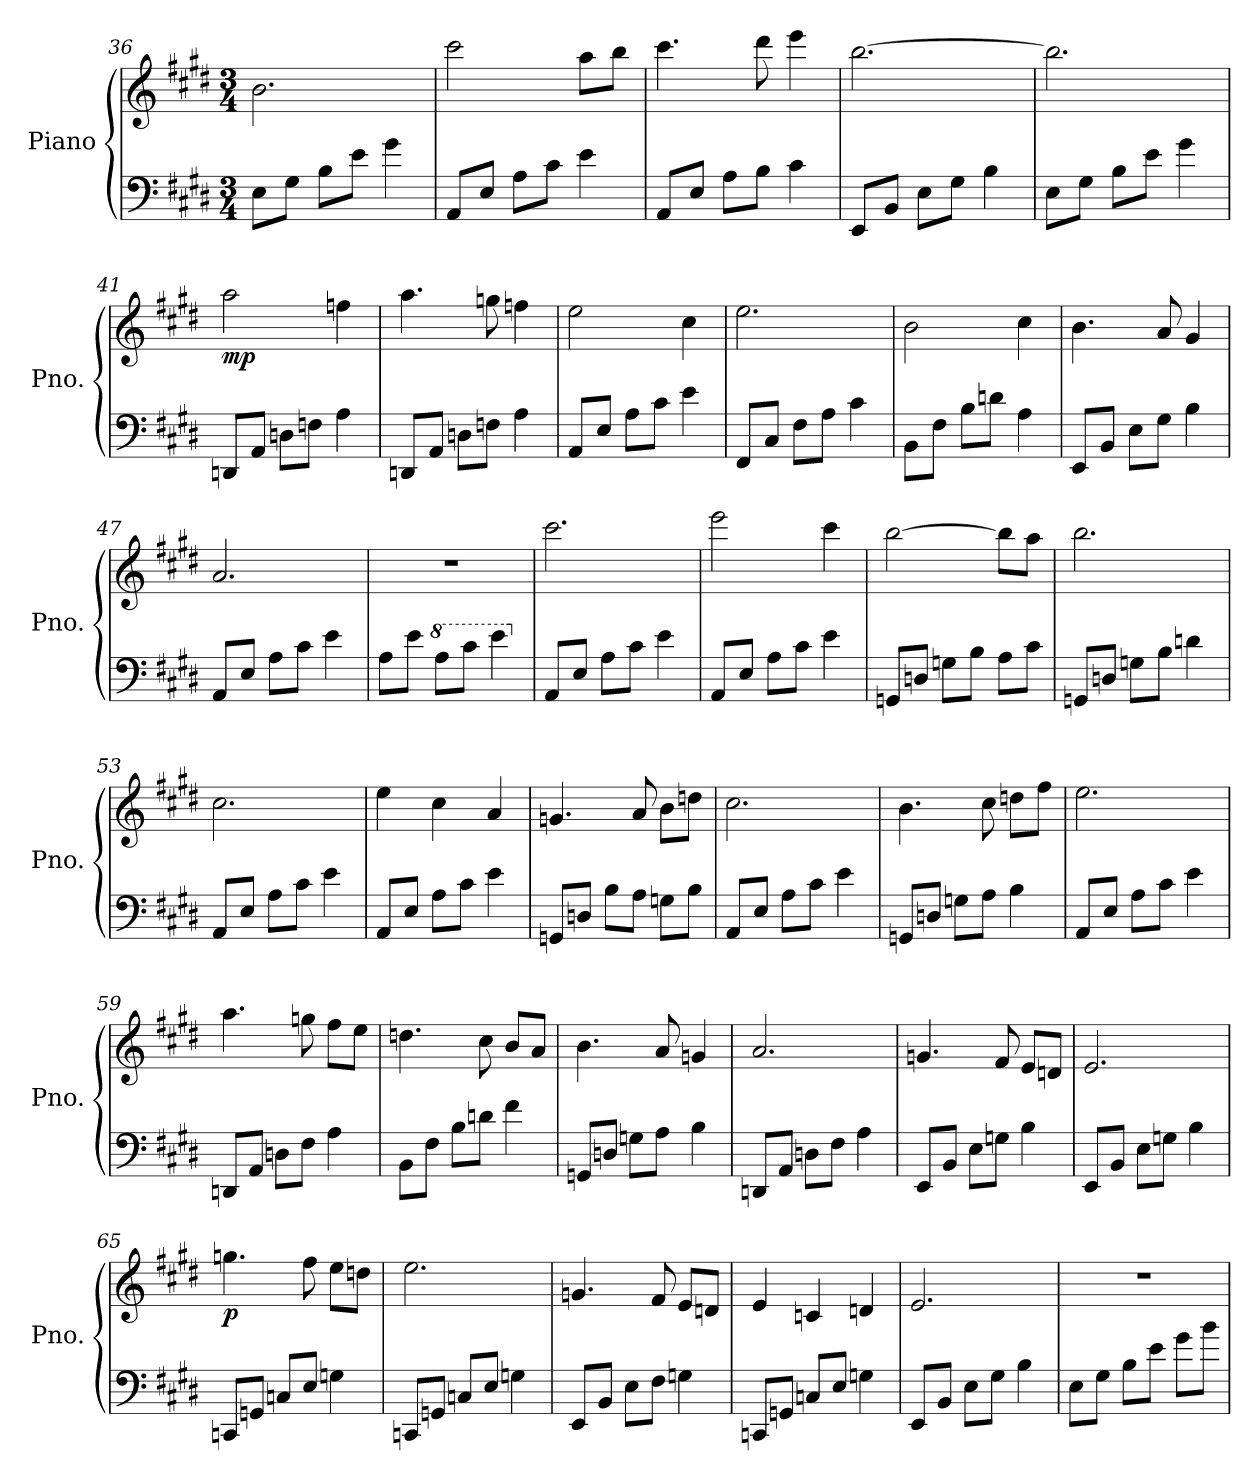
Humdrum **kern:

**kern	**kern	**dynam
*part1	*part1	*part1
*staff2	*staff1	*staff1/2
*I"Piano	*	*
*I'Pno.	*	*
!!LO:LB:g=z
*clefF4	*clefG2	*
*k[f#c#g#d#]	*k[f#c#g#d#]	*
*M3/4	*M3/4	*
=36	=36	=36
8E\L	2.b\	.
8G#\J	.	.
8B\L	.	.
8e\J	.	.
4g#\	.	.
=37	=37	=37
8AA/L	2ccc#\	.
8E/J	.	.
8A\L	.	.
8c#\J	.	.
4e\	8aa\L	.
.	8bb\J	.
=38	=38	=38
8AA/L	4.ccc#\	.
8E/J	.	.
8A\L	.	.
8B\J	8ddd#\	.
4c#\	4eee\	.
=39	=39	=39
8EE/L	[2.bb\	.
8BB/J	.	.
8E\L	.	.
8G#\J	.	.
4B\	.	.
=40	=40	=40
8E\L	2.bb\]	.
8G#\J	.	.
8B\L	.	.
8e\J	.	.
4g#\	.	.
=41	=41	=41
!	!	!LO:DY:b
8DDn/L	2aa\	mp
8AA/J	.	.
8Dn\L	.	.
8Fn\J	.	.
4A\	4ffn\	.
!!LO:LB:g=z
=42	=42	=42
8DDn/L	4.aa\	.
8AA/J	.	.
8Dn\L	.	.
8Fn\J	8ggn\	.
4A\	4ffn\	.
=43	=43	=43
8AA/L	2ee\	.
8E/J	.	.
8A\L	.	.
8c#\J	.	.
4e\	4cc#\	.
=44	=44	=44
8FF#/L	2.ee\	.
8C#/J	.	.
8F#\L	.	.
8A\J	.	.
4c#\	.	.
=45	=45	=45
8BB\L	2b\	.
8F#\J	.	.
8B\L	.	.
8dn\J	.	.
4A\	4cc#\	.
=46	=46	=46
8EE/L	4.b\	.
8BB/J	.	.
8E\L	.	.
8G#\J	8a/	.
4B\	4g#/	.
=47	=47	=47
8AA/L	2.a/	.
8E/J	.	.
8A\L	.	.
8c#\J	.	.
4e\	.	.
!!LO:LB:g=z
=48	=48	=48
8A\L	2.r	.
8e\J	.	.
*8va	*	*
8a\L	.	.
8cc#\J	.	.
4ee\	.	.
=49	=49	=49
*X8va	*	*
8AA/L	2.ccc#\	.
8E/J	.	.
8A\L	.	.
8c#\J	.	.
4e\	.	.
=50	=50	=50
8AA/L	2eee\	.
8E/J	.	.
8A\L	.	.
8c#\J	.	.
4e\	4ccc#\	.
=51	=51	=51
8GGn/L	[2bb\	.
8Dn/J	.	.
8Gn\L	.	.
8B\J	.	.
8A\L	8bb\L]	.
8c#\J	8aa\J	.
=52	=52	=52
8GGn/L	2.bb\	.
8Dn/J	.	.
8Gn\L	.	.
8B\J	.	.
4dn\	.	.
!!LO:PB:g=z
=53	=53	=53
8AA/L	2.cc#\	.
8E/J	.	.
8A\L	.	.
8c#\J	.	.
4e\	.	.
=54	=54	=54
8AA/L	4ee\	.
8E/J	.	.
8A\L	4cc#\	.
8c#\J	.	.
4e\	4a/	.
=55	=55	=55
8GGn/L	4.gn/	.
8Dn/J	.	.
8B\L	.	.
8A\J	8a/	.
8Gn\L	8b\L	.
8B\J	8ddn\J	.
=56	=56	=56
8AA/L	2.cc#\	.
8E/J	.	.
8A\L	.	.
8c#\J	.	.
4e\	.	.
=57	=57	=57
8GGn/L	4.b\	.
8Dn/J	.	.
8Gn\L	.	.
8A\J	8cc#\	.
4B\	8ddn\L	.
.	8ff#\J	.
=58	=58	=58
8AA/L	2.ee\	.
8E/J	.	.
8A\L	.	.
8c#\J	.	.
4e\	.	.
!!LO:LB:g=z
=59	=59	=59
8DDn/L	4.aa\	.
8AA/J	.	.
8Dn\L	.	.
8F#\J	8ggn\	.
4A\	8ff#\L	.
.	8ee\J	.
=60	=60	=60
8BB\L	4.ddn\	.
8F#\J	.	.
8B\L	.	.
8dn\J	8cc#\	.
4f#\	8b/L	.
.	8a/J	.
=61	=61	=61
8GGn/L	4.b\	.
8Dn/J	.	.
8Gn\L	.	.
8A\J	8a/	.
4B\	4gn/	.
=62	=62	=62
8DDn/L	2.a/	.
8AA/J	.	.
8Dn\L	.	.
8F#\J	.	.
4A\	.	.
=63	=63	=63
8EE/L	4.gn/	.
8BB/J	.	.
8E\L	.	.
8Gn\J	8f#/	.
4B\	8e/L	.
.	8dn/J	.
!!LO:LB:g=z
=64	=64	=64
8EE/L	2.e/	.
8BB/J	.	.
8E\L	.	.
8Gn\J	.	.
4B\	.	.
=65	=65	=65
!	!	!LO:DY:b
8CCn/L	4.ggn\	p
8GGn/J	.	.
8Cn/L	.	.
8E/J	8ff#\	.
4Gn\	8ee\L	.
.	8ddn\J	.
=66	=66	=66
8CCn/L	2.ee\	.
8GGn/J	.	.
8Cn/L	.	.
8E/J	.	.
4Gn\	.	.
=67	=67	=67
8EE/L	4.gn/	.
8BB/J	.	.
8E\L	.	.
8F#\J	8f#/	.
4Gn\	8e/L	.
.	8dn/J	.
=68	=68	=68
8CCn/L	4e/	.
8GGn/J	.	.
8Cn/L	4cn/	.
8E/J	.	.
4Gn\	4dn/	.
=69	=69	=69
8EE/L	2.e/	.
8BB/J	.	.
8E\L	.	.
8G#\J	.	.
4B\	.	.
!!LO:LB:g=z
=70	=70	=70
8E\L	2.r	.
8G#\J	.	.
8B\L	.	.
8e\J	.	.
8g#\L	.	.
8b\J	.	.
=	=	=
*-	*-	*-
